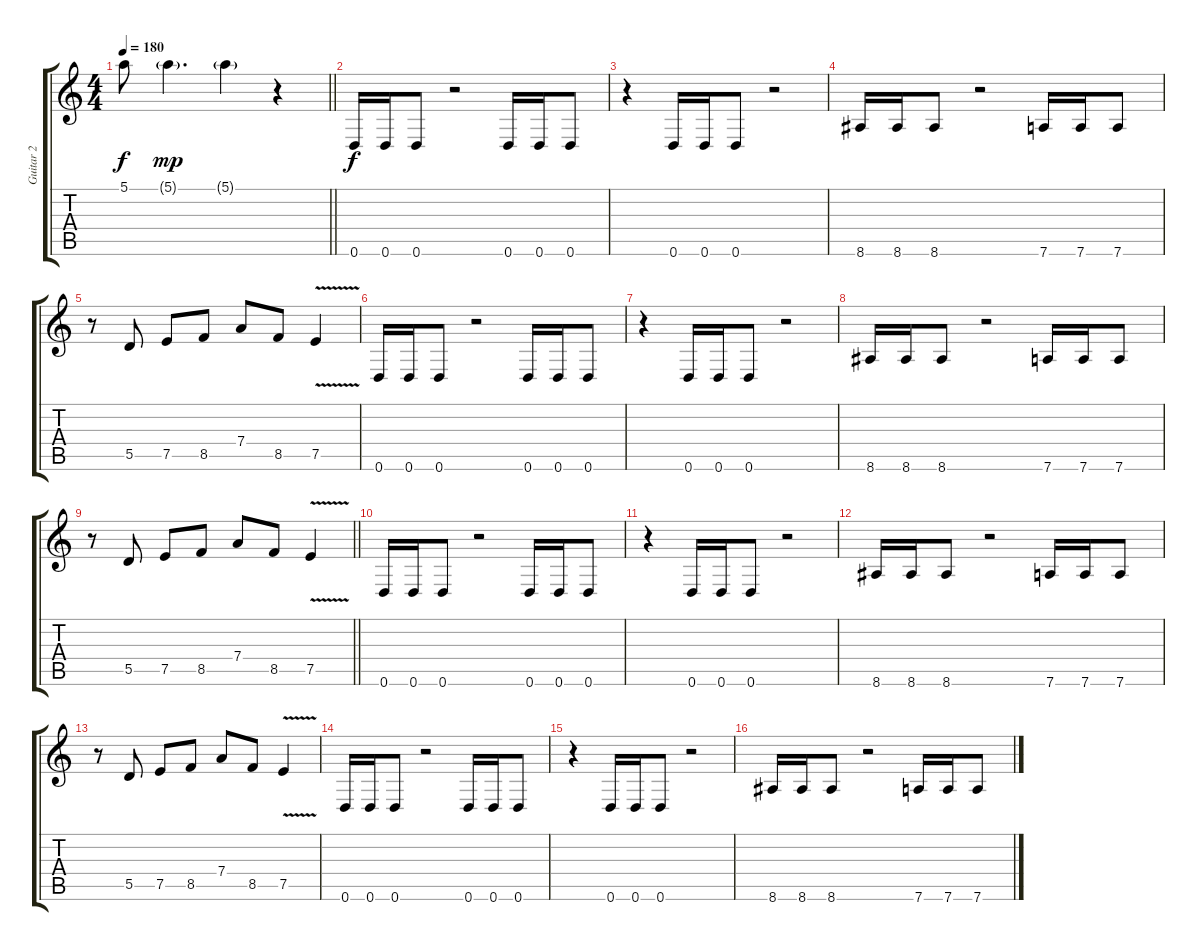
\track ("Guitar 2" "Guitar 2") {instrument distortionguitar}
\staff {score tabs}
\tuning (E4 B3 G3 D3 A2 D2) {hide}
\ts (4 4)
\tempo 180
\clef g2
\barLineRight lightlight
\ks c
5.1{t}.8{dy f} 5.1{g}.4{d dy mp} 5.1{g}.4 r.4{instrument distortionguitar} |
\section ("" "")
0.6.16{dy f} 0.6.16 0.6.8 r.2 0.6.16 0.6.16 0.6.8 |
r.4 0.6.16 0.6.16 0.6.8 r.2 |
8.6.16 8.6.16 8.6.8 r.2 7.6.16 7.6.16 7.6.8 |
r.8 5.5.8 7.5.8 8.5.8 7.4.8 8.5.8 7.5{v}.4 |
0.6.16 0.6.16 0.6.8 r.2 0.6.16 0.6.16 0.6.8 |
r.4 0.6.16 0.6.16 0.6.8 r.2 |
8.6.16 8.6.16 8.6.8 r.2 7.6.16 7.6.16 7.6.8 |
\barLineRight lightlight
r.8 5.5.8 7.5.8 8.5.8 7.4.8 8.5.8 7.5{v}.4 |
\section ("" "")
0.6.16 0.6.16 0.6.8 r.2 0.6.16 0.6.16 0.6.8 |
r.4 0.6.16 0.6.16 0.6.8 r.2 |
8.6.16 8.6.16 8.6.8 r.2 7.6.16 7.6.16 7.6.8 |
r.8 5.5.8 7.5.8 8.5.8 7.4.8 8.5.8 7.5{v}.4 |
0.6.16 0.6.16 0.6.8 r.2 0.6.16 0.6.16 0.6.8 |
r.4 0.6.16 0.6.16 0.6.8 r.2 |
8.6.16 8.6.16 8.6.8 r.2 7.6.16 7.6.16 7.6.8
